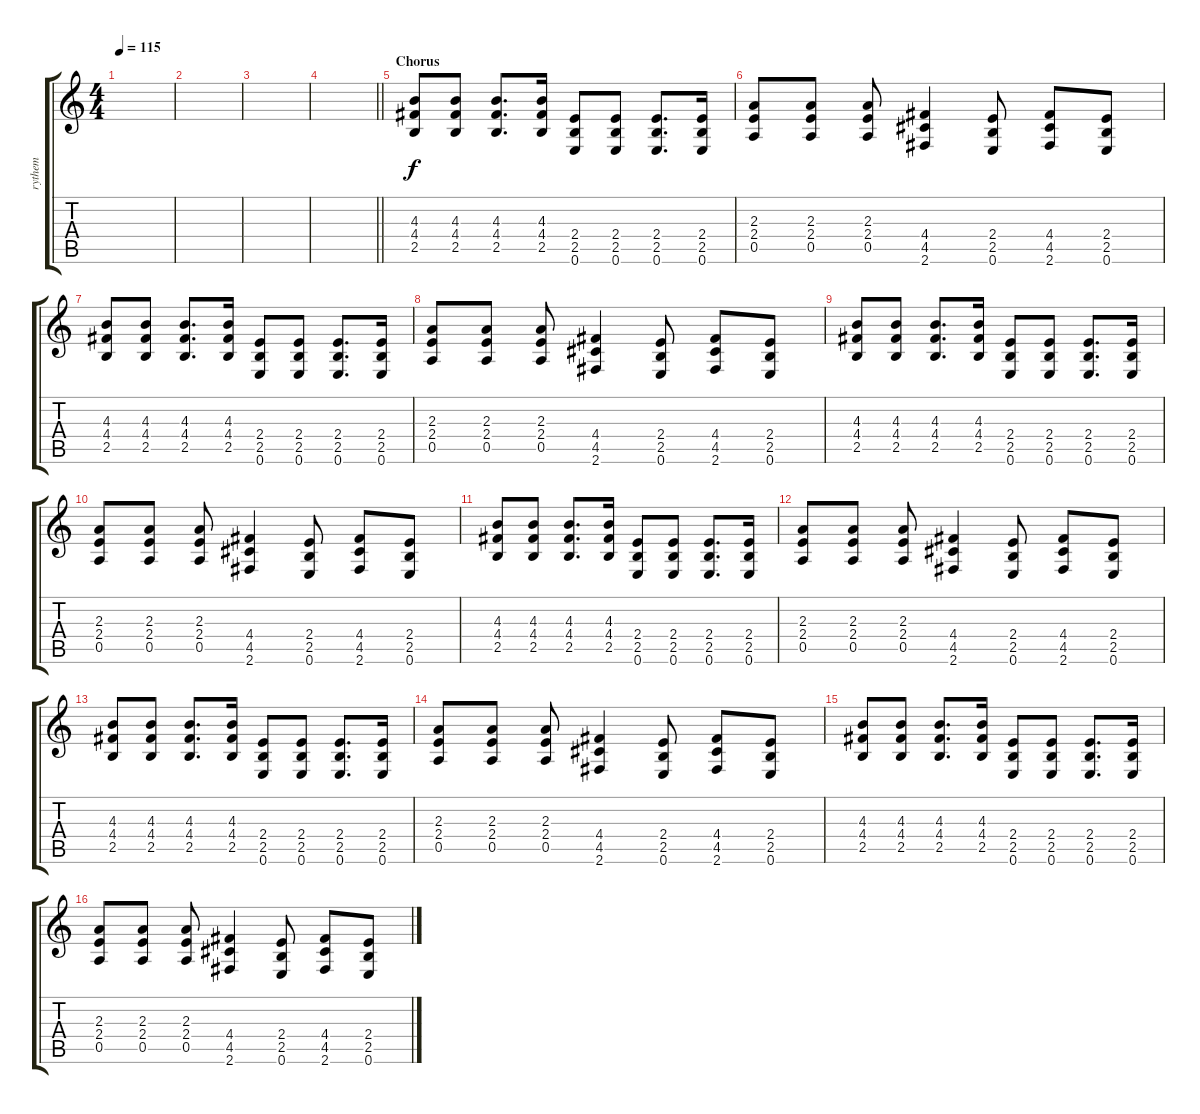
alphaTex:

\track ("rythem" "rythem") {instrument distortionguitar}
\staff {score tabs}
\tuning (E4 B3 G3 D3 A2 E2) {hide}
\ts (4 4)
\tempo 115
\clef g2
\ks c
|
|
|
\barLineRight lightlight
|
\section ("" "Chorus")
(4.3 4.4 2.5).8 (4.3 4.4 2.5).8 (4.3 4.4 2.5).8{d} (4.3 4.4 2.5).16 (2.4 2.5 0.6).8 (2.4 2.5 0.6).8 (2.4 2.5 0.6).8{d} (2.4 2.5 0.6).16 |
(2.3 2.4 0.5).8 (2.3 2.4 0.5).8 (2.3 2.4 0.5).8 (4.4 4.5 2.6).4 (2.4 2.5 0.6).8 (4.4 4.5 2.6).8 (2.4 2.5 0.6).8 |
(4.3 4.4 2.5).8 (4.3 4.4 2.5).8 (4.3 4.4 2.5).8{d} (4.3 4.4 2.5).16 (2.4 2.5 0.6).8 (2.4 2.5 0.6).8 (2.4 2.5 0.6).8{d} (2.4 2.5 0.6).16 |
(2.3 2.4 0.5).8 (2.3 2.4 0.5).8 (2.3 2.4 0.5).8 (4.4 4.5 2.6).4 (2.4 2.5 0.6).8 (4.4 4.5 2.6).8 (2.4 2.5 0.6).8 |
(4.3 4.4 2.5).8 (4.3 4.4 2.5).8 (4.3 4.4 2.5).8{d} (4.3 4.4 2.5).16 (2.4 2.5 0.6).8 (2.4 2.5 0.6).8 (2.4 2.5 0.6).8{d} (2.4 2.5 0.6).16 |
(2.3 2.4 0.5).8 (2.3 2.4 0.5).8 (2.3 2.4 0.5).8 (4.4 4.5 2.6).4 (2.4 2.5 0.6).8 (4.4 4.5 2.6).8 (2.4 2.5 0.6).8 |
(4.3 4.4 2.5).8 (4.3 4.4 2.5).8 (4.3 4.4 2.5).8{d} (4.3 4.4 2.5).16 (2.4 2.5 0.6).8 (2.4 2.5 0.6).8 (2.4 2.5 0.6).8{d} (2.4 2.5 0.6).16 |
(2.3 2.4 0.5).8 (2.3 2.4 0.5).8 (2.3 2.4 0.5).8 (4.4 4.5 2.6).4 (2.4 2.5 0.6).8 (4.4 4.5 2.6).8 (2.4 2.5 0.6).8 |
(4.3 4.4 2.5).8 (4.3 4.4 2.5).8 (4.3 4.4 2.5).8{d} (4.3 4.4 2.5).16 (2.4 2.5 0.6).8 (2.4 2.5 0.6).8 (2.4 2.5 0.6).8{d} (2.4 2.5 0.6).16 |
(2.3 2.4 0.5).8 (2.3 2.4 0.5).8 (2.3 2.4 0.5).8 (4.4 4.5 2.6).4 (2.4 2.5 0.6).8 (4.4 4.5 2.6).8 (2.4 2.5 0.6).8 |
(4.3 4.4 2.5).8 (4.3 4.4 2.5).8 (4.3 4.4 2.5).8{d} (4.3 4.4 2.5).16 (2.4 2.5 0.6).8 (2.4 2.5 0.6).8 (2.4 2.5 0.6).8{d} (2.4 2.5 0.6).16 |
(2.3 2.4 0.5).8 (2.3 2.4 0.5).8 (2.3 2.4 0.5).8 (4.4 4.5 2.6).4 (2.4 2.5 0.6).8 (4.4 4.5 2.6).8 (2.4 2.5 0.6).8
